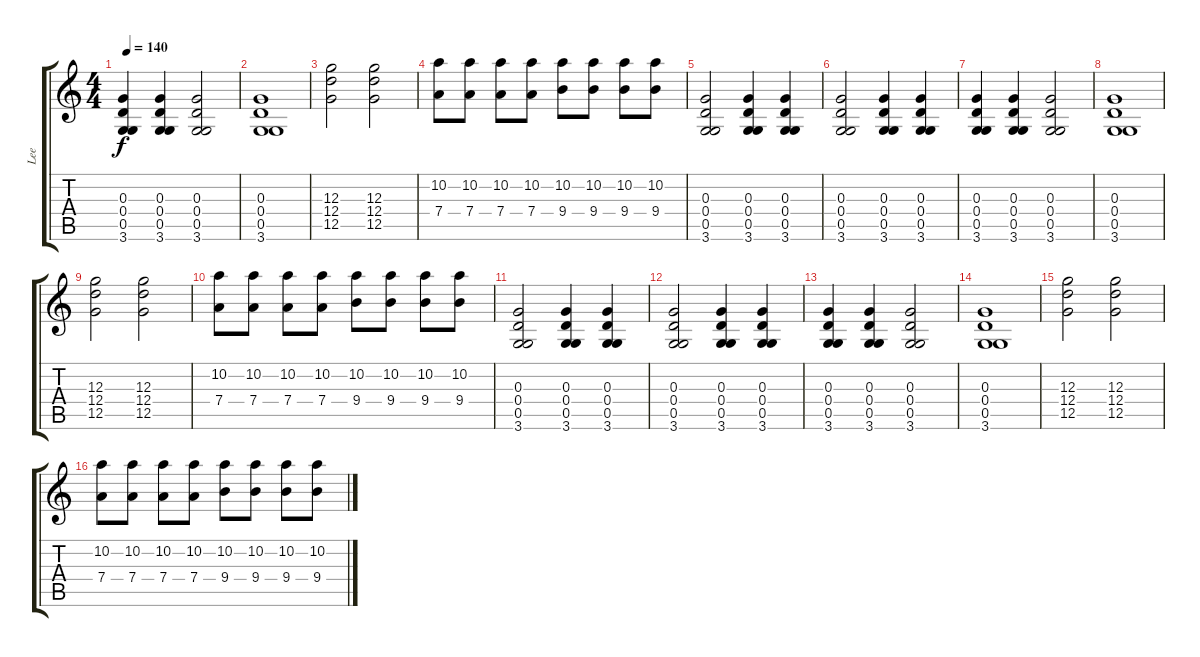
\track ("Lee" "Lee") {instrument overdrivenguitar}
\staff {score tabs}
\tuning (E4 B3 G3 D3 G2 E2) {hide}
\ts (4 4)
\tempo 140
\clef g2
\ks c
(0.3 0.4 0.5 3.6).4{dy f} (0.3 0.4 0.5 3.6).4 (0.3 0.4 0.5 3.6).2 |
(0.3 0.4 0.5 3.6).1 |
(12.3 12.4 12.5).2 (12.3 12.4 12.5).2 |
(10.2 7.4).8 (10.2 7.4).8 (10.2 7.4).8 (10.2 7.4).8 (10.2 9.4).8 (10.2 9.4).8 (10.2 9.4).8 (10.2 9.4).8 |
(0.3 0.4 0.5 3.6).2 (0.3 0.4 0.5 3.6).4 (0.3 0.4 0.5 3.6).4 |
(0.3 0.4 0.5 3.6).2 (0.3 0.4 0.5 3.6).4 (0.3 0.4 0.5 3.6).4 |
(0.3 0.4 0.5 3.6).4 (0.3 0.4 0.5 3.6).4 (0.3 0.4 0.5 3.6).2 |
(0.3 0.4 0.5 3.6).1 |
(12.3 12.4 12.5).2 (12.3 12.4 12.5).2 |
(10.2 7.4).8 (10.2 7.4).8 (10.2 7.4).8 (10.2 7.4).8 (10.2 9.4).8 (10.2 9.4).8 (10.2 9.4).8 (10.2 9.4).8 |
(0.3 0.4 0.5 3.6).2 (0.3 0.4 0.5 3.6).4 (0.3 0.4 0.5 3.6).4 |
(0.3 0.4 0.5 3.6).2 (0.3 0.4 0.5 3.6).4 (0.3 0.4 0.5 3.6).4 |
(0.3 0.4 0.5 3.6).4 (0.3 0.4 0.5 3.6).4 (0.3 0.4 0.5 3.6).2 |
(0.3 0.4 0.5 3.6).1 |
(12.3 12.4 12.5).2 (12.3 12.4 12.5).2 |
(10.2 7.4).8 (10.2 7.4).8 (10.2 7.4).8 (10.2 7.4).8 (10.2 9.4).8 (10.2 9.4).8 (10.2 9.4).8 (10.2 9.4).8
